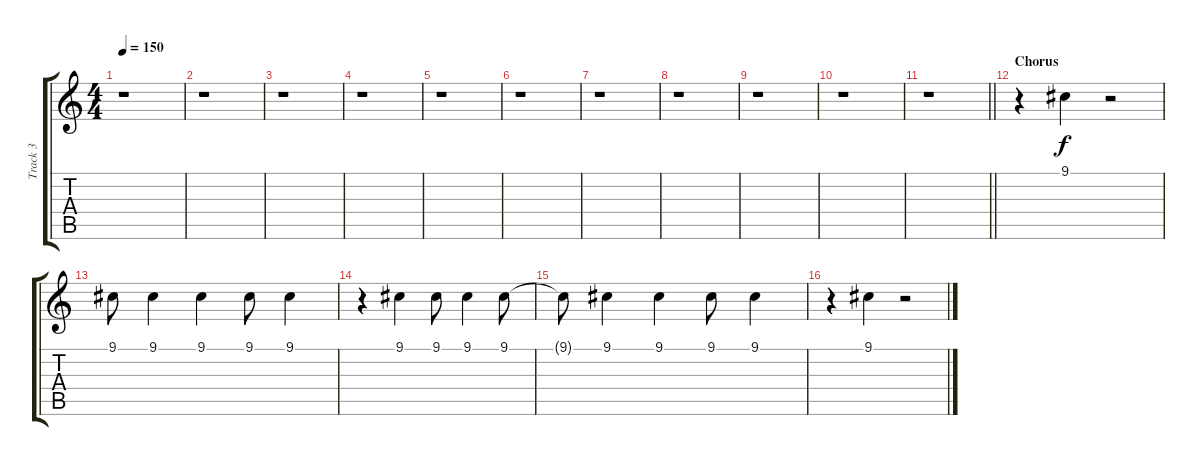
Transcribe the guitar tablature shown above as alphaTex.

\track ("Track 3" "Track 3") {instrument lead2sawtooth}
\staff {score tabs}
\tuning (E4 B3 G3 D3 A2 E2) {hide}
\ts (4 4)
\tempo 150
\clef g2
\ks c
r.1{dy f} |
r.1 |
r.1 |
r.1 |
r.1 |
r.1 |
r.1 |
r.1 |
r.1 |
r.1 |
\barLineRight lightlight
r.1 |
\section ("" "Chorus")
r.4 9.1.4 r.2 |
9.1.8 9.1.4 9.1.4 9.1.8 9.1.4 |
r.4 9.1.4 9.1.8 9.1.4 9.1.8 |
9.1{t}.8 9.1.4 9.1.4 9.1.8 9.1.4 |
r.4 9.1.4 r.2
